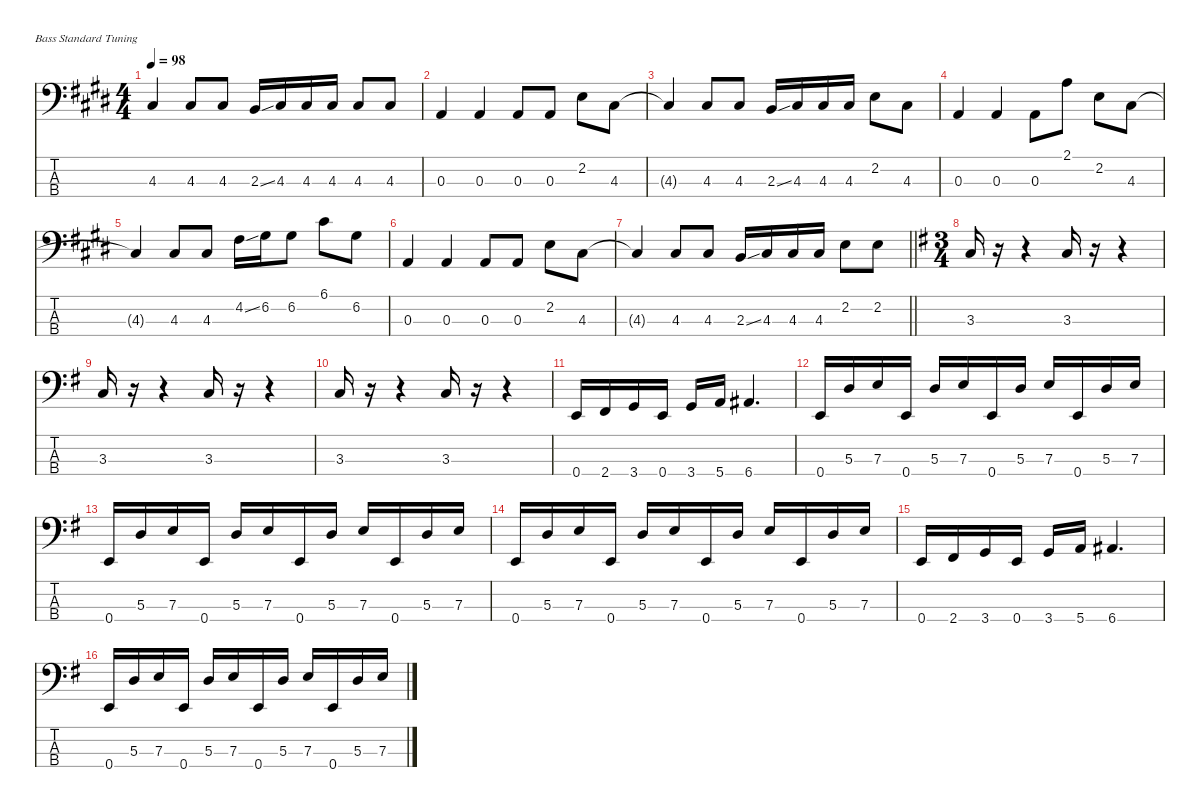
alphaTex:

\defaultSystemsLayout 4
\hideDynamics
\bracketExtendMode nobrackets
\singleTrackTrackNamePolicy hidden
\multiTrackTrackNamePolicy hidden
\firstSystemTrackNameMode fullname
\otherSystemsTrackNameOrientation horizontal
\track ("Bass" "el.bs.") {instrument electricbassfinger}
\staff {score tabs}
\tuning (G2 D2 A1 E1)
\ts (4 4)
\tempo 98
\clef f4
\ks c#minor
4.3{t acc #}.4{dy f beam Up} 4.3{acc #}.8{beam Up} 4.3{acc #}.8{beam Up} 2.3{ss acc forcenatural}.16{beam Up} 4.3{acc #}.16{beam Up} 4.3{acc #}.16{beam Up} 4.3{acc #}.16{beam Up} 4.3{acc #}.8{beam Up} 4.3{acc #}.8{beam Up} |
0.3{acc forcenatural}.4{beam Up} 0.3{acc forcenatural}.4{beam Up} 0.3{acc forcenatural}.8{beam Up} 0.3{acc forcenatural}.8{beam Up} 2.2{acc forcenatural}.8{beam Down} 4.3{acc #}.8{beam Down} |
4.3{t acc #}.4{beam Up} 4.3{acc #}.8{beam Up} 4.3{acc #}.8{beam Up} 2.3{ss acc forcenatural}.16{beam Up} 4.3{acc #}.16{beam Up} 4.3{acc #}.16{beam Up} 4.3{acc #}.16{beam Up} 2.2{acc forcenatural}.8{beam Down} 4.3{acc #}.8{beam Down} |
0.3{acc forcenatural}.4{beam Up} 0.3{acc forcenatural}.4{beam Up} 0.3{acc forcenatural}.8{beam Down} 2.1{acc forcenatural}.8{beam Down} 2.2{acc forcenatural}.8{beam Down} 4.3{acc #}.8{beam Down} |
4.3{t acc #}.4{beam Up} 4.3{acc #}.8{beam Up} 4.3{acc #}.8{beam Up} 4.2{ss acc #}.16{beam Down} 6.2{acc #}.16{beam Down} 6.2{acc #}.8{beam Down} 6.1{acc #}.8{beam Down} 6.2{acc #}.8{beam Down} |
0.3{acc forcenatural}.4{beam Up} 0.3{acc forcenatural}.4{beam Up} 0.3{acc forcenatural}.8{beam Up} 0.3{acc forcenatural}.8{beam Up} 2.2{acc forcenatural}.8{beam Down} 4.3{acc #}.8{beam Down} |
\barLineRight lightlight
4.3{t acc #}.4{beam Up} 4.3{acc #}.8{beam Up} 4.3{acc #}.8{beam Up} 2.3{ss acc forcenatural}.16{beam Up} 4.3{acc #}.16{beam Up} 4.3{acc #}.16{beam Up} 4.3{acc #}.16{beam Up} 2.2{acc forcenatural}.8{beam Down} 2.2{acc forcenatural}.8{beam Down} |
\ts (3 4)
\beaming (8 2 2 2)
\ks eminor
3.3{acc forcenatural}.16{beam Up} r.16{beam Up} r.4{beam Up} 3.3{acc forcenatural}.16{beam Up} r.16{beam Up} r.4{beam Up} |
3.3{acc forcenatural}.16{beam Up} r.16{beam Up} r.4{beam Up} 3.3{acc forcenatural}.16{beam Up} r.16{beam Up} r.4{beam Up} |
3.3{acc forcenatural}.16{beam Up} r.16{beam Up} r.4{beam Up} 3.3{acc forcenatural}.16{beam Up} r.16{beam Up} r.4{beam Up} |
0.4{acc forcenatural}.16{beam Up} 2.4{acc #}.16{beam Up} 3.4{acc forcenatural}.16{beam Up} 0.4{acc forcenatural}.16{beam Up} 3.4{acc forcenatural}.16{beam Up} 5.4{acc forcenatural}.16{beam Up} 6.4{acc #}.4{d beam Up} |
0.4{acc forcenatural}.16{beam Up} 5.3{acc forcenatural}.16{beam Up} 7.3{acc forcenatural}.16{beam Up} 0.4{acc forcenatural}.16{beam Up} 5.3{acc forcenatural}.16{beam Up} 7.3{acc forcenatural}.16{beam Up} 0.4{acc forcenatural}.16{beam Up} 5.3{acc forcenatural}.16{beam Up} 7.3{acc forcenatural}.16{beam Up} 0.4{acc forcenatural}.16{beam Up} 5.3{acc forcenatural}.16{beam Up} 7.3{acc forcenatural}.16{beam Up} |
0.4{acc forcenatural}.16{beam Up} 5.3{acc forcenatural}.16{beam Up} 7.3{acc forcenatural}.16{beam Up} 0.4{acc forcenatural}.16{beam Up} 5.3{acc forcenatural}.16{beam Up} 7.3{acc forcenatural}.16{beam Up} 0.4{acc forcenatural}.16{beam Up} 5.3{acc forcenatural}.16{beam Up} 7.3{acc forcenatural}.16{beam Up} 0.4{acc forcenatural}.16{beam Up} 5.3{acc forcenatural}.16{beam Up} 7.3{acc forcenatural}.16{beam Up} |
0.4{acc forcenatural}.16{beam Up} 5.3{acc forcenatural}.16{beam Up} 7.3{acc forcenatural}.16{beam Up} 0.4{acc forcenatural}.16{beam Up} 5.3{acc forcenatural}.16{beam Up} 7.3{acc forcenatural}.16{beam Up} 0.4{acc forcenatural}.16{beam Up} 5.3{acc forcenatural}.16{beam Up} 7.3{acc forcenatural}.16{beam Up} 0.4{acc forcenatural}.16{beam Up} 5.3{acc forcenatural}.16{beam Up} 7.3{acc forcenatural}.16{beam Up} |
0.4{acc forcenatural}.16{beam Up} 2.4{acc #}.16{beam Up} 3.4{acc forcenatural}.16{beam Up} 0.4{acc forcenatural}.16{beam Up} 3.4{acc forcenatural}.16{beam Up} 5.4{acc forcenatural}.16{beam Up} 6.4{acc #}.4{d beam Up} |
0.4{acc forcenatural}.16{beam Up} 5.3{acc forcenatural}.16{beam Up} 7.3{acc forcenatural}.16{beam Up} 0.4{acc forcenatural}.16{beam Up} 5.3{acc forcenatural}.16{beam Up} 7.3{acc forcenatural}.16{beam Up} 0.4{acc forcenatural}.16{beam Up} 5.3{acc forcenatural}.16{beam Up} 7.3{acc forcenatural}.16{beam Up} 0.4{acc forcenatural}.16{beam Up} 5.3{acc forcenatural}.16{beam Up} 7.3{acc forcenatural}.16{beam Up}
